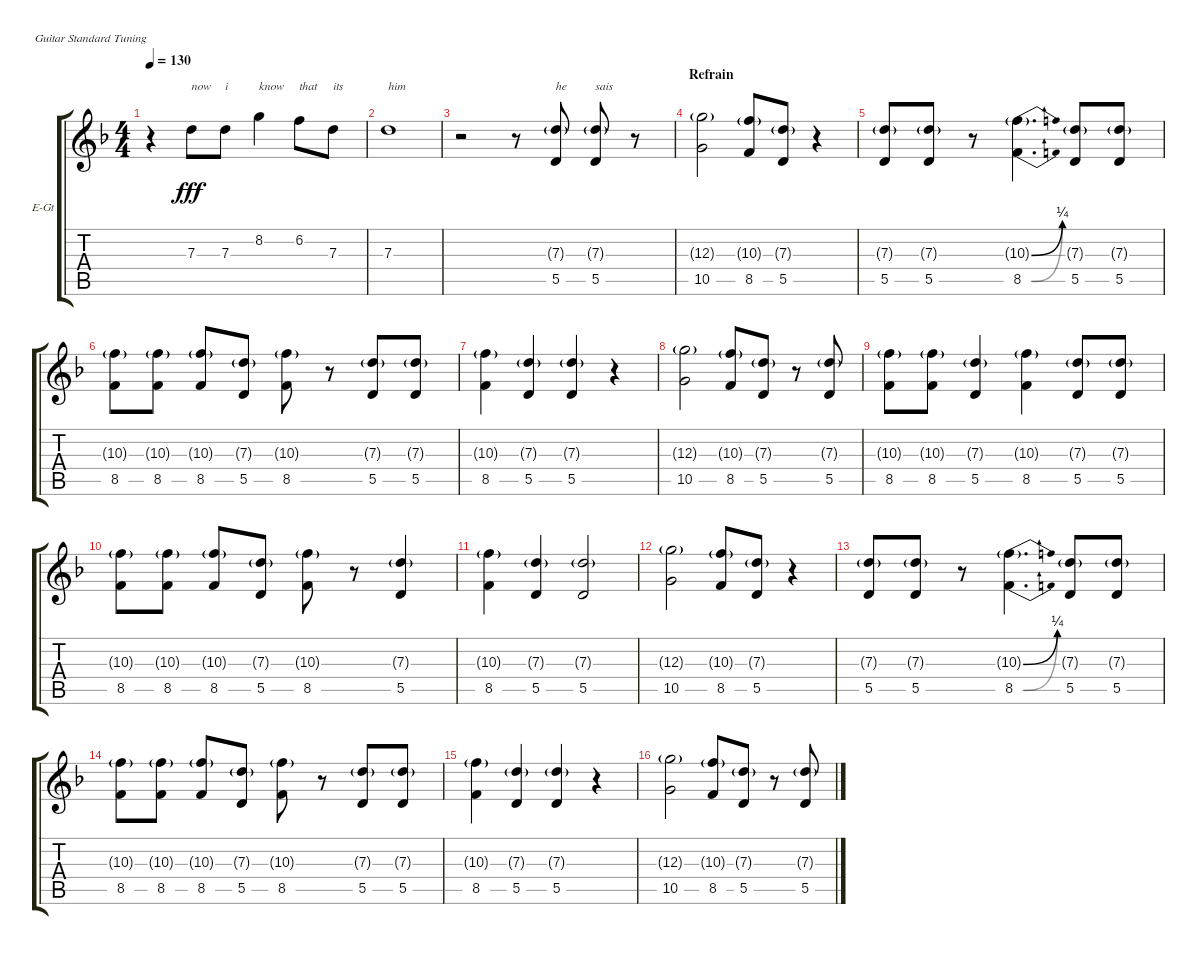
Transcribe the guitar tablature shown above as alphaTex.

\defaultSystemsLayout 4
\bracketExtendMode groupsimilarinstruments
\firstSystemTrackNameOrientation horizontal
\otherSystemsTrackNameOrientation horizontal
\track ("Vocals" "E-Gt") {instrument electricguitarclean}
\staff {score tabs}
\tuning (E4 B3 G3 D3 A2 E2)
\ts (4 4)
\tempo 130
\clef g2
\ks dminor
r.4{dy fff} 7.3.8{txt "now"} 7.3.8{txt "i"} 8.2.4{txt "know"} 6.2.8{txt "that"} 7.3.8{txt "its"} |
7.3.1{txt "him"} |
r.2 r.8 (5.5 7.3{g}).8{txt "he"} (5.5 7.3{g}).8{txt "sais"} r.8 |
\section ("" "Refrain")
(10.5 12.3{g}).2 (8.5 10.3{g}).8 (5.5 7.3{g}).8 r.4 |
(5.5 7.3{g}).8 (5.5 7.3{g}).8 r.8 (8.5{be (bend 0 0 59.4 1)} 10.3{be (bend 0 0 59.4 1) g}).4{d} (5.5 7.3{g}).8 (5.5 7.3{g}).8 |
(8.5 10.3{g}).8 (8.5 10.3{g}).8 (8.5 10.3{g}).8 (5.5 7.3{g}).8 (8.5 10.3{g}).8 r.8 (5.5 7.3{g}).8 (5.5 7.3{g}).8 |
(8.5 10.3{g}).4 (5.5 7.3{g}).4 (5.5 7.3{g}).4 r.4 |
(10.5 12.3{g}).2 (8.5 10.3{g}).8 (5.5 7.3{g}).8 r.8 (5.5 7.3{g}).8 |
(8.5 10.3{g}).8 (8.5 10.3{g}).8 (5.5 7.3{g}).4 (8.5 10.3{g}).4 (5.5 7.3{g}).8 (5.5 7.3{g}).8 |
(8.5 10.3{g}).8 (8.5 10.3{g}).8 (8.5 10.3{g}).8 (5.5 7.3{g}).8 (8.5 10.3{g}).8 r.8 (5.5 7.3{g}).4 |
(8.5 10.3{g}).4 (5.5 7.3{g}).4 (5.5 7.3{g}).2 |
(10.5 12.3{g}).2 (8.5 10.3{g}).8 (5.5 7.3{g}).8 r.4 |
(5.5 7.3{g}).8 (5.5 7.3{g}).8 r.8 (8.5{be (bend 0 0 59.4 1)} 10.3{be (bend 0 0 59.4 1) g}).4{d} (5.5 7.3{g}).8 (5.5 7.3{g}).8 |
(8.5 10.3{g}).8 (8.5 10.3{g}).8 (8.5 10.3{g}).8 (5.5 7.3{g}).8 (8.5 10.3{g}).8 r.8 (5.5 7.3{g}).8 (5.5 7.3{g}).8 |
(8.5 10.3{g}).4 (5.5 7.3{g}).4 (5.5 7.3{g}).4 r.4 |
(10.5 12.3{g}).2 (8.5 10.3{g}).8 (5.5 7.3{g}).8 r.8 (5.5 7.3{g}).8
